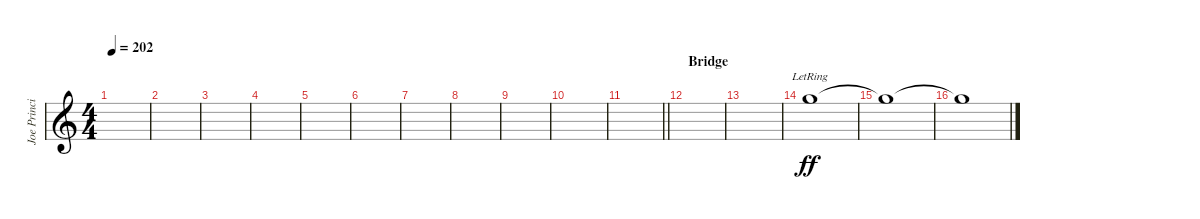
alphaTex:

\track ("Joe Principe - Vocals" "Joe Princi") {instrument distortionguitar}
\staff {score}
\tuning (E4 B3 G3 D3 A2 E2) {hide}
\ts (4 4)
\tempo 202
\clef g2
\ks c
|
|
|
|
|
|
|
|
|
|
\barLineRight lightlight
|
\section ("" "Bridge")
|
|
8.2{lr}.1{dy ff} |
8.2{t}.1 |
8.2{t}.1
